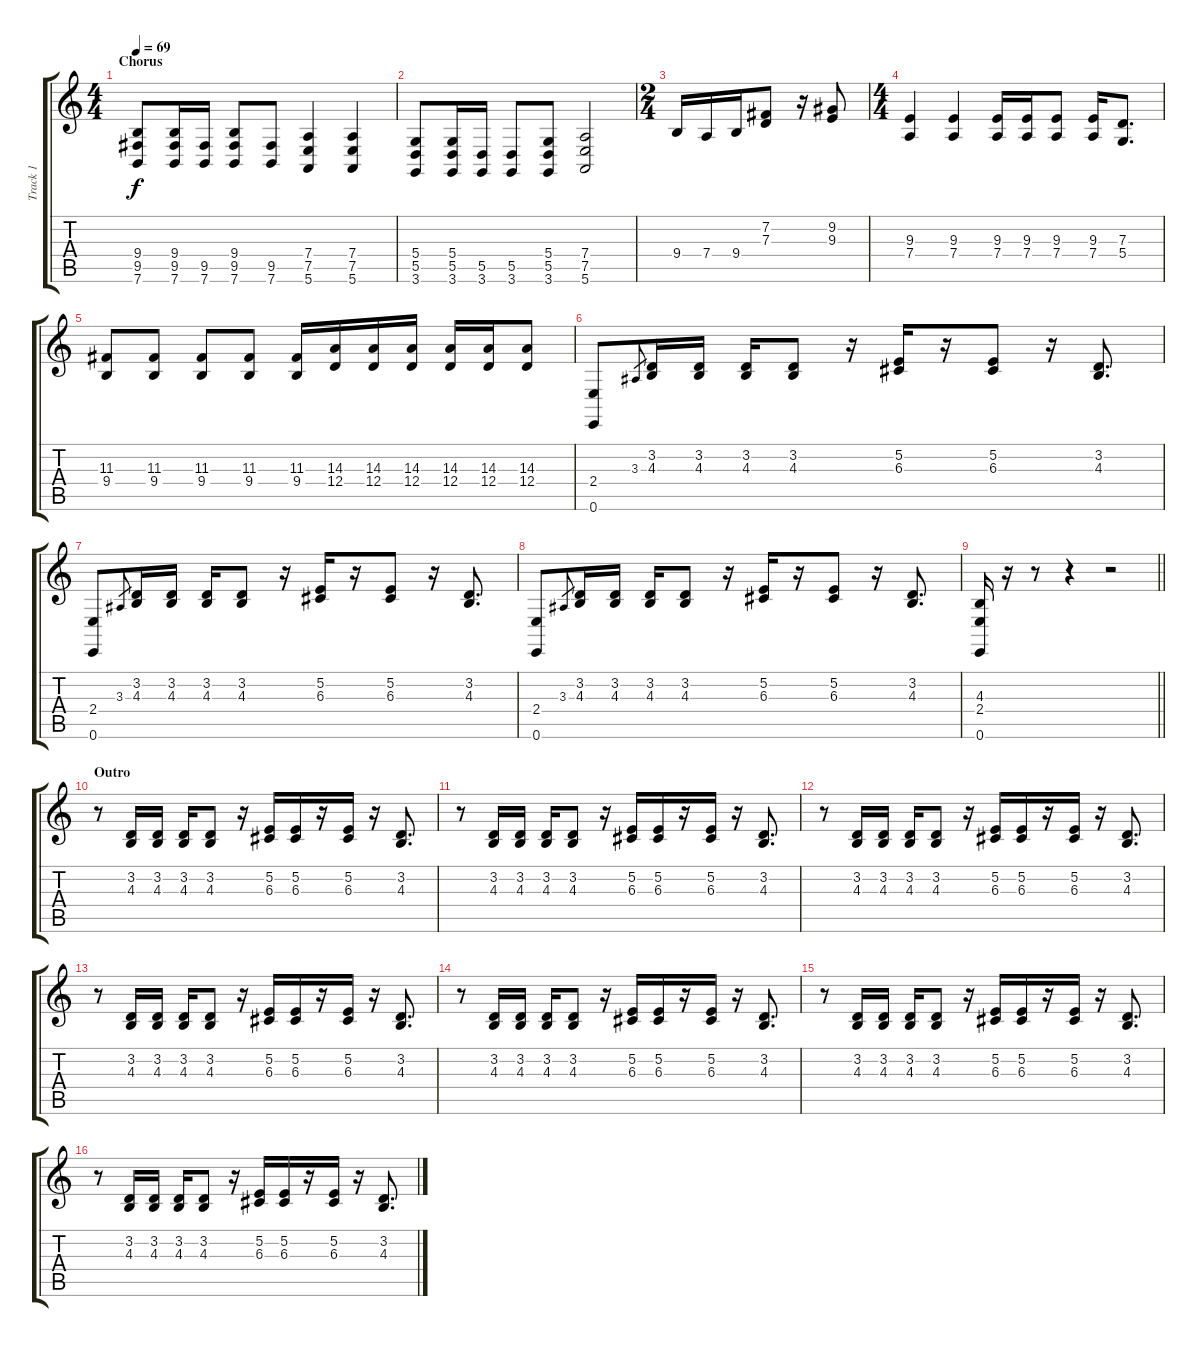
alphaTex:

\track ("Track 1" "Track 1") {instrument electricpiano1}
\staff {score tabs}
\tuning (E4 B3 G3 D3 A2 E2) {hide}
\ts (4 4)
\section ("" "Chorus")
\tempo 69
\clef g2
\ks c
(9.4 9.5 7.6).8{dy f} (9.4 9.5 7.6).16 (9.5 7.6).16 (9.4 9.5 7.6).8 (9.5 7.6).8 (7.4 7.5 5.6).4 (7.4 7.5 5.6).4 |
(5.4 5.5 3.6).8 (5.4 5.5 3.6).16 (5.5 3.6).16 (5.5 3.6).8 (5.4 5.5 3.6).8 (7.4 7.5 5.6).2 |
\ts (2 4)
9.4.16 7.4.16 9.4.16 (7.2 7.3).8 r.16 (9.2 9.3).8 |
\ts (4 4)
(9.3 7.4).4 (9.3 7.4).4 (9.3 7.4).16 (9.3 7.4).16 (9.3 7.4).8 (9.3 7.4).16 (7.3 5.4).8{d} |
(11.3 9.4).8 (11.3 9.4).8 (11.3 9.4).8 (11.3 9.4).8 (11.3 9.4).16 (14.3 12.4).16 (14.3 12.4).16 (14.3 12.4).16 (14.3 12.4).16 (14.3 12.4).16 (14.3 12.4).8 |
(2.4 0.6).8 3.3.8{gr} (3.2 4.3).16 (3.2 4.3).16 (3.2 4.3).16 (3.2 4.3).8 r.16 (5.2 6.3).16 r.16 (5.2 6.3).8 r.16 (3.2 4.3).8{d} |
(2.4 0.6).8 3.3.8{gr} (3.2 4.3).16 (3.2 4.3).16 (3.2 4.3).16 (3.2 4.3).8 r.16 (5.2 6.3).16 r.16 (5.2 6.3).8 r.16 (3.2 4.3).8{d} |
(2.4 0.6).8 3.3.8{gr} (3.2 4.3).16 (3.2 4.3).16 (3.2 4.3).16 (3.2 4.3).8 r.16 (5.2 6.3).16 r.16 (5.2 6.3).8 r.16 (3.2 4.3).8{d} |
\barLineRight lightlight
(4.3 2.4 0.6).16 r.16 r.8 r.4 r.2 |
\section ("" "Outro")
r.8 (3.2 4.3).16 (3.2 4.3).16 (3.2 4.3).16 (3.2 4.3).8 r.16 (5.2 6.3).16 (5.2 6.3).16 r.16 (5.2 6.3).16 r.16 (3.2 4.3).8{d} |
r.8 (3.2 4.3).16 (3.2 4.3).16 (3.2 4.3).16 (3.2 4.3).8 r.16 (5.2 6.3).16 (5.2 6.3).16 r.16 (5.2 6.3).16 r.16 (3.2 4.3).8{d} |
r.8 (3.2 4.3).16 (3.2 4.3).16 (3.2 4.3).16 (3.2 4.3).8 r.16 (5.2 6.3).16 (5.2 6.3).16 r.16 (5.2 6.3).16 r.16 (3.2 4.3).8{d} |
r.8 (3.2 4.3).16 (3.2 4.3).16 (3.2 4.3).16 (3.2 4.3).8 r.16 (5.2 6.3).16 (5.2 6.3).16 r.16 (5.2 6.3).16 r.16 (3.2 4.3).8{d} |
r.8 (3.2 4.3).16 (3.2 4.3).16 (3.2 4.3).16 (3.2 4.3).8 r.16 (5.2 6.3).16 (5.2 6.3).16 r.16 (5.2 6.3).16 r.16 (3.2 4.3).8{d} |
r.8 (3.2 4.3).16 (3.2 4.3).16 (3.2 4.3).16 (3.2 4.3).8 r.16 (5.2 6.3).16 (5.2 6.3).16 r.16 (5.2 6.3).16 r.16 (3.2 4.3).8{d} |
r.8 (3.2 4.3).16 (3.2 4.3).16 (3.2 4.3).16 (3.2 4.3).8 r.16 (5.2 6.3).16 (5.2 6.3).16 r.16 (5.2 6.3).16 r.16 (3.2 4.3).8{d}
